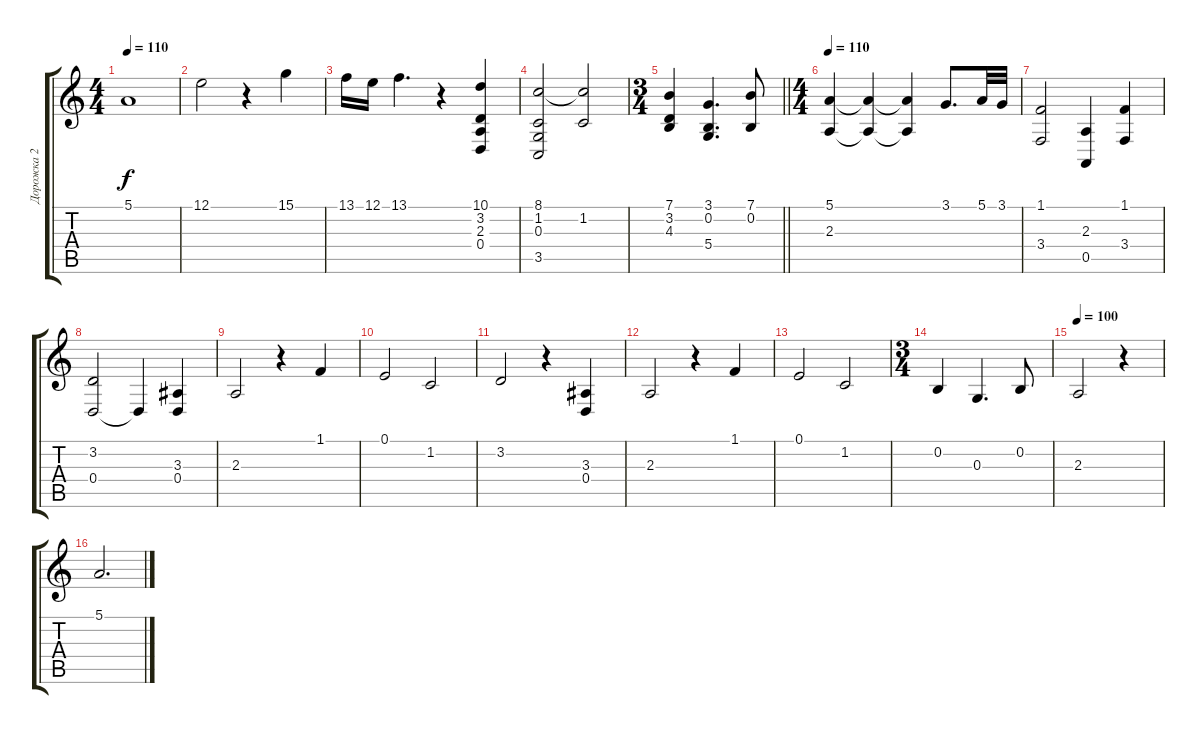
\track ("Дорожка 2" "Дорожка 2") {instrument violin}
\staff {score tabs}
\tuning (E4 B3 G3 D3 A2 D2) {hide}
\ts (4 4)
\tempo 110
\clef g2
\ks aminor
5.1.1{dy f} |
12.1.2 r.4 15.1.4 |
13.1.16 12.1.16 13.1.4{d} r.4 (10.1 3.2 2.3 0.4).4 |
(8.1 1.2 0.3 3.5).2 (8.1{t} 1.2).2 |
\ts (3 4)
\barLineRight lightlight
(7.1 3.2 4.3).4 (3.1 0.2 5.4).4{d} (7.1 0.2).8 |
\ts (4 4)
\tempo 110
(5.1 2.3).4 (5.1{t} 2.3{t}).4 (5.1{t} 2.3{t}).4 3.1.8{d} 5.1.32 3.1.32 |
(1.1 3.4).2 (2.3 0.5).4 (1.1 3.4).4 |
(3.2 0.4).2 0.4{t}.4 (3.3 0.4).4 |
2.3.2 r.4 1.1.4 |
0.1.2 1.2.2 |
3.2.2 r.4 (3.3 0.4).4 |
2.3.2 r.4 1.1.4 |
0.1.2 1.2.2 |
\ts (3 4)
0.2.4 0.3.4{d} 0.2.8 |
\tempo 100
2.3.2 r.4 |
5.1.2{d}
